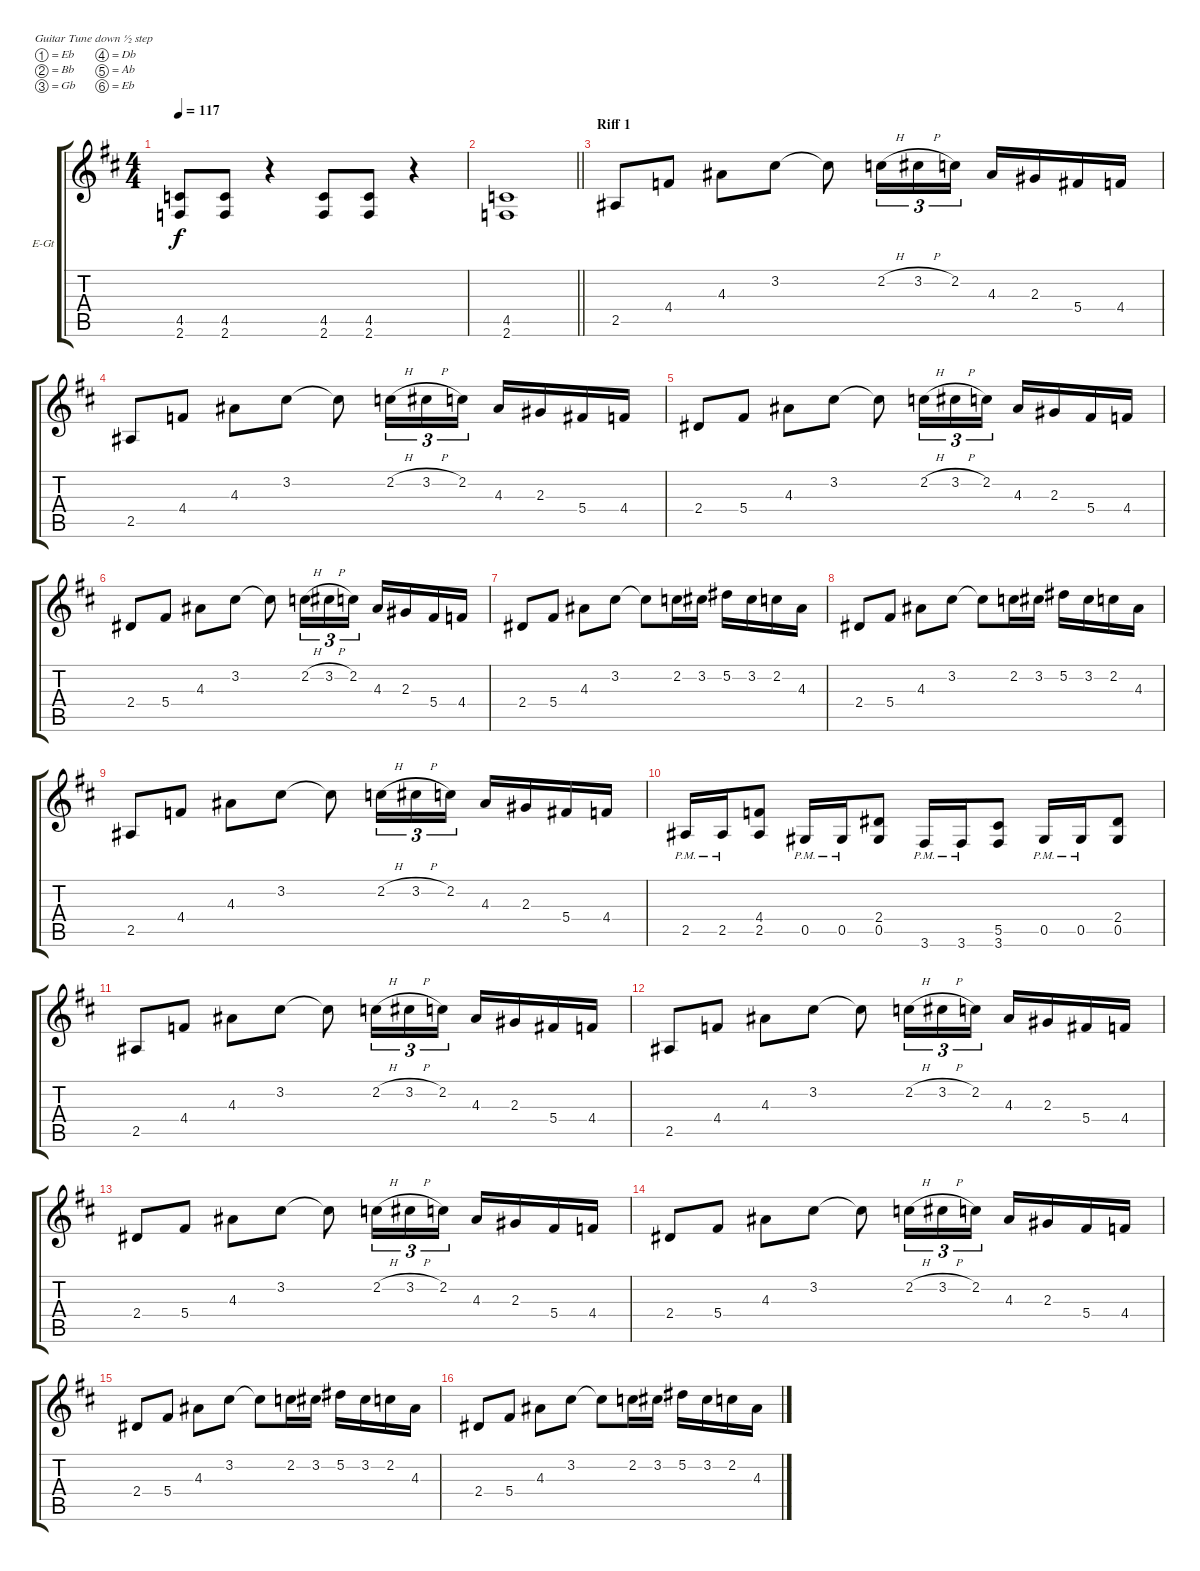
\bracketExtendMode groupsimilarinstruments
\firstSystemTrackNameOrientation horizontal
\otherSystemsTrackNameOrientation horizontal
\track ("Гитара 1" "E-Gt") {instrument distortionguitar}
\staff {score tabs}
\tuning (Eb4 Bb3 Gb3 Db3 Ab2 Eb2)
\ts (4 4)
\tempo 117
\clef g2
\ks d
(4.5 2.6).8{dy f} (4.5 2.6).8 r.4 (4.5 2.6).8 (4.5 2.6).8 r.4 |
\barLineRight lightlight
(4.5 2.6).1 |
\section ("" "Riff 1")
2.5.8 4.4.8 4.3.8 3.2.8 3.2{t}.8 2.2{h}.16{tu (3 2)} 3.2{h}.16{tu (3 2)} 2.2.16{tu (3 2)} 4.3.16 2.3.16 5.4.16 4.4.16 |
2.5.8 4.4.8 4.3.8 3.2.8 3.2{t}.8 2.2{h}.16{tu (3 2)} 3.2{h}.16{tu (3 2)} 2.2.16{tu (3 2)} 4.3.16 2.3.16 5.4.16 4.4.16 |
2.4.8 5.4.8 4.3.8 3.2.8 3.2{t}.8 2.2{h}.16{tu (3 2)} 3.2{h}.16{tu (3 2)} 2.2.16{tu (3 2)} 4.3.16 2.3.16 5.4.16 4.4.16 |
2.4.8 5.4.8 4.3.8 3.2.8 3.2{t}.8 2.2{h}.16{tu (3 2)} 3.2{h}.16{tu (3 2)} 2.2.16{tu (3 2)} 4.3.16 2.3.16 5.4.16 4.4.16 |
2.4.8 5.4.8 4.3.8 3.2.8 3.2{t}.8 2.2.16 3.2.16 5.2.16 3.2.16 2.2.16 4.3.16 |
2.4.8 5.4.8 4.3.8 3.2.8 3.2{t}.8 2.2.16 3.2.16 5.2.16 3.2.16 2.2.16 4.3.16 |
2.5.8 4.4.8 4.3.8 3.2.8 3.2{t}.8 2.2{h}.16{tu (3 2)} 3.2{h}.16{tu (3 2)} 2.2.16{tu (3 2)} 4.3.16 2.3.16 5.4.16 4.4.16 |
2.5{pm}.16 2.5{pm}.16 (4.4 2.5).8 0.5{pm}.16 0.5{pm}.16 (2.4 0.5).8 3.6{pm}.16 3.6{pm}.16 (5.5 3.6).8 0.5{pm}.16 0.5{pm}.16 (2.4 0.5).8 |
2.5.8 4.4.8 4.3.8 3.2.8 3.2{t}.8 2.2{h}.16{tu (3 2)} 3.2{h}.16{tu (3 2)} 2.2.16{tu (3 2)} 4.3.16 2.3.16 5.4.16 4.4.16 |
2.5.8 4.4.8 4.3.8 3.2.8 3.2{t}.8 2.2{h}.16{tu (3 2)} 3.2{h}.16{tu (3 2)} 2.2.16{tu (3 2)} 4.3.16 2.3.16 5.4.16 4.4.16 |
2.4.8 5.4.8 4.3.8 3.2.8 3.2{t}.8 2.2{h}.16{tu (3 2)} 3.2{h}.16{tu (3 2)} 2.2.16{tu (3 2)} 4.3.16 2.3.16 5.4.16 4.4.16 |
2.4.8 5.4.8 4.3.8 3.2.8 3.2{t}.8 2.2{h}.16{tu (3 2)} 3.2{h}.16{tu (3 2)} 2.2.16{tu (3 2)} 4.3.16 2.3.16 5.4.16 4.4.16 |
2.4.8 5.4.8 4.3.8 3.2.8 3.2{t}.8 2.2.16 3.2.16 5.2.16 3.2.16 2.2.16 4.3.16 |
2.4.8 5.4.8 4.3.8 3.2.8 3.2{t}.8 2.2.16 3.2.16 5.2.16 3.2.16 2.2.16 4.3.16
